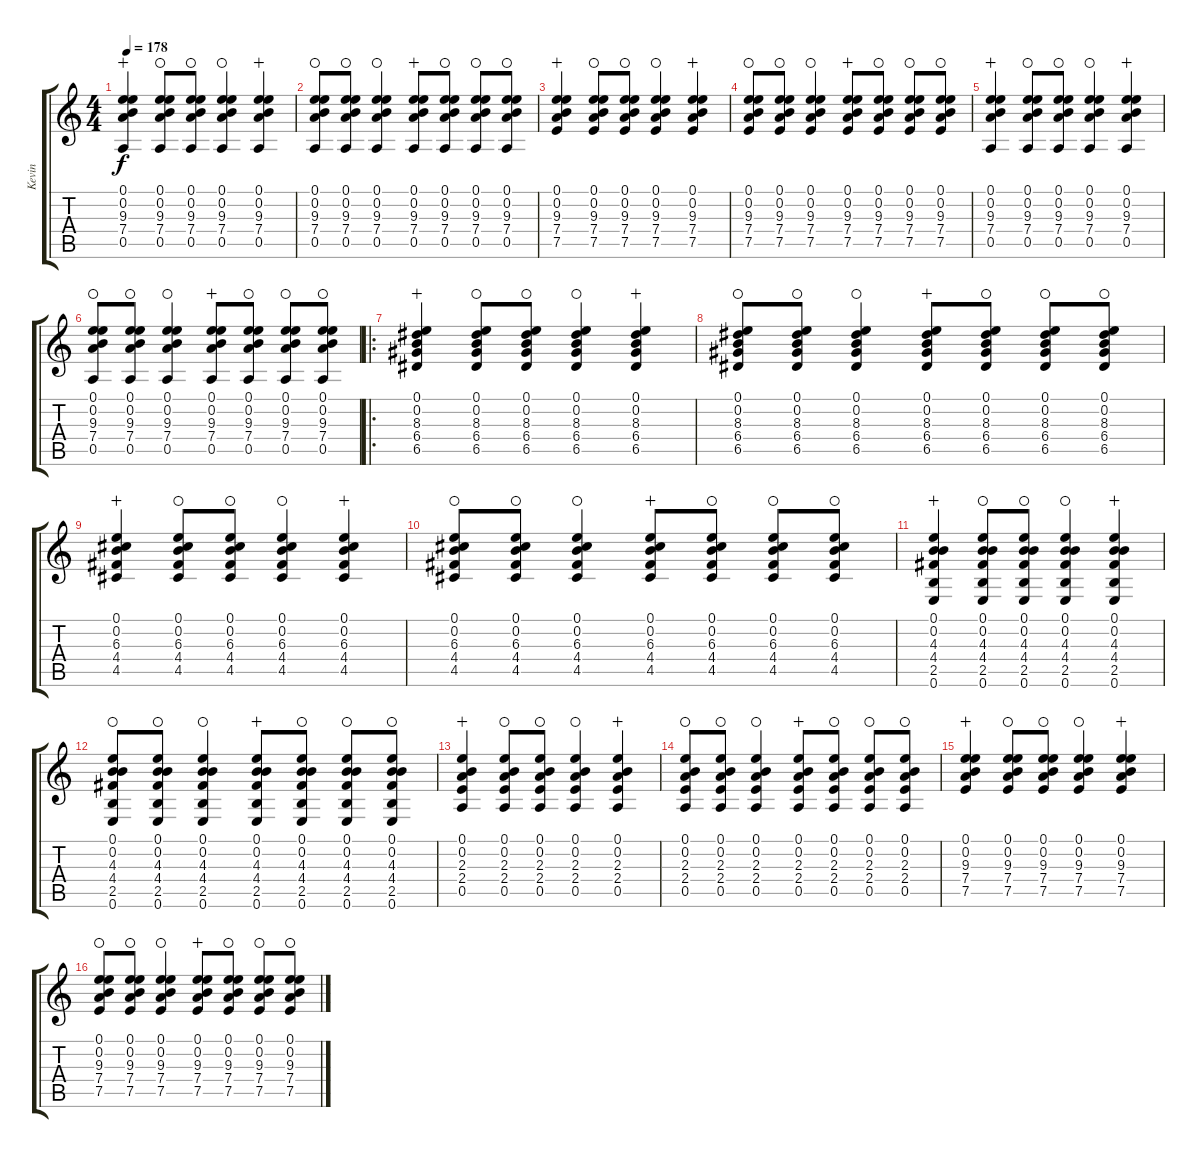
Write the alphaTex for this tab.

\track ("Kevin" "Kevin") {instrument distortionguitar}
\staff {score tabs}
\tuning (E4 B3 G3 D3 A2 E2) {hide}
\ts (4 4)
\tempo 178
\clef g2
\ks c
(0.1 0.2 9.3 7.4 0.5).4{dy f wahc} (0.1 0.2 9.3 7.4 0.5).8{waho} (0.1 0.2 9.3 7.4 0.5).8{waho} (0.1 0.2 9.3 7.4 0.5).4{waho} (0.1 0.2 9.3 7.4 0.5).4{wahc} |
(0.1 0.2 9.3 7.4 0.5).8{waho} (0.1 0.2 9.3 7.4 0.5).8{waho} (0.1 0.2 9.3 7.4 0.5).4{waho} (0.1 0.2 9.3 7.4 0.5).8{wahc} (0.1 0.2 9.3 7.4 0.5).8{waho} (0.1 0.2 9.3 7.4 0.5).8{waho} (0.1 0.2 9.3 7.4 0.5).8{waho} |
(0.1 0.2 9.3 7.4 7.5).4{wahc} (0.1 0.2 9.3 7.4 7.5).8{waho} (0.1 0.2 9.3 7.4 7.5).8{waho} (0.1 0.2 9.3 7.4 7.5).4{waho} (0.1 0.2 9.3 7.4 7.5).4{wahc} |
(0.1 0.2 9.3 7.4 7.5).8{waho} (0.1 0.2 9.3 7.4 7.5).8{waho} (0.1 0.2 9.3 7.4 7.5).4{waho} (0.1 0.2 9.3 7.4 7.5).8{wahc} (0.1 0.2 9.3 7.4 7.5).8{waho} (0.1 0.2 9.3 7.4 7.5).8{waho} (0.1 0.2 9.3 7.4 7.5).8{waho} |
(0.1 0.2 9.3 7.4 0.5).4{wahc} (0.1 0.2 9.3 7.4 0.5).8{waho} (0.1 0.2 9.3 7.4 0.5).8{waho} (0.1 0.2 9.3 7.4 0.5).4{waho} (0.1 0.2 9.3 7.4 0.5).4{wahc} |
(0.1 0.2 9.3 7.4 0.5).8{waho} (0.1 0.2 9.3 7.4 0.5).8{waho} (0.1 0.2 9.3 7.4 0.5).4{waho} (0.1 0.2 9.3 7.4 0.5).8{wahc} (0.1 0.2 9.3 7.4 0.5).8{waho} (0.1 0.2 9.3 7.4 0.5).8{waho} (0.1 0.2 9.3 7.4 0.5).8{waho} |
\ro
(0.1 0.2 8.3 6.4 6.5).4{wahc} (0.1 0.2 8.3 6.4 6.5).8{waho} (0.1 0.2 8.3 6.4 6.5).8{waho} (0.1 0.2 8.3 6.4 6.5).4{waho} (0.1 0.2 8.3 6.4 6.5).4{wahc} |
(0.1 0.2 8.3 6.4 6.5).8{waho} (0.1 0.2 8.3 6.4 6.5).8{waho} (0.1 0.2 8.3 6.4 6.5).4{waho} (0.1 0.2 8.3 6.4 6.5).8{wahc} (0.1 0.2 8.3 6.4 6.5).8{waho} (0.1 0.2 8.3 6.4 6.5).8{waho} (0.1 0.2 8.3 6.4 6.5).8{waho} |
(0.1 0.2 6.3 4.4 4.5).4{wahc} (0.1 0.2 6.3 4.4 4.5).8{waho} (0.1 0.2 6.3 4.4 4.5).8{waho} (0.1 0.2 6.3 4.4 4.5).4{waho} (0.1 0.2 6.3 4.4 4.5).4{wahc} |
(0.1 0.2 6.3 4.4 4.5).8{waho} (0.1 0.2 6.3 4.4 4.5).8{waho} (0.1 0.2 6.3 4.4 4.5).4{waho} (0.1 0.2 6.3 4.4 4.5).8{wahc} (0.1 0.2 6.3 4.4 4.5).8{waho} (0.1 0.2 6.3 4.4 4.5).8{waho} (0.1 0.2 6.3 4.4 4.5).8{waho} |
(0.1 0.2 4.3 4.4 2.5 0.6).4{wahc} (0.1 0.2 4.3 4.4 2.5 0.6).8{waho} (0.1 0.2 4.3 4.4 2.5 0.6).8{waho} (0.1 0.2 4.3 4.4 2.5 0.6).4{waho} (0.1 0.2 4.3 4.4 2.5 0.6).4{wahc} |
(0.1 0.2 4.3 4.4 2.5 0.6).8{waho} (0.1 0.2 4.3 4.4 2.5 0.6).8{waho} (0.1 0.2 4.3 4.4 2.5 0.6).4{waho} (0.1 0.2 4.3 4.4 2.5 0.6).8{wahc} (0.1 0.2 4.3 4.4 2.5 0.6).8{waho} (0.1 0.2 4.3 4.4 2.5 0.6).8{waho} (0.1 0.2 4.3 4.4 2.5 0.6).8{waho} |
(0.1 0.2 2.3 2.4 0.5).4{wahc} (0.1 0.2 2.3 2.4 0.5).8{waho} (0.1 0.2 2.3 2.4 0.5).8{waho} (0.1 0.2 2.3 2.4 0.5).4{waho} (0.1 0.2 2.3 2.4 0.5).4{wahc} |
(0.1 0.2 2.3 2.4 0.5).8{waho} (0.1 0.2 2.3 2.4 0.5).8{waho} (0.1 0.2 2.3 2.4 0.5).4{waho} (0.1 0.2 2.3 2.4 0.5).8{wahc} (0.1 0.2 2.3 2.4 0.5).8{waho} (0.1 0.2 2.3 2.4 0.5).8{waho} (0.1 0.2 2.3 2.4 0.5).8{waho} |
(0.1 0.2 9.3 7.4 7.5).4{wahc} (0.1 0.2 9.3 7.4 7.5).8{waho} (0.1 0.2 9.3 7.4 7.5).8{waho} (0.1 0.2 9.3 7.4 7.5).4{waho} (0.1 0.2 9.3 7.4 7.5).4{wahc} |
(0.1 0.2 9.3 7.4 7.5).8{waho} (0.1 0.2 9.3 7.4 7.5).8{waho} (0.1 0.2 9.3 7.4 7.5).4{waho} (0.1 0.2 9.3 7.4 7.5).8{wahc} (0.1 0.2 9.3 7.4 7.5).8{waho} (0.1 0.2 9.3 7.4 7.5).8{waho} (0.1 0.2 9.3 7.4 7.5).8{waho}
